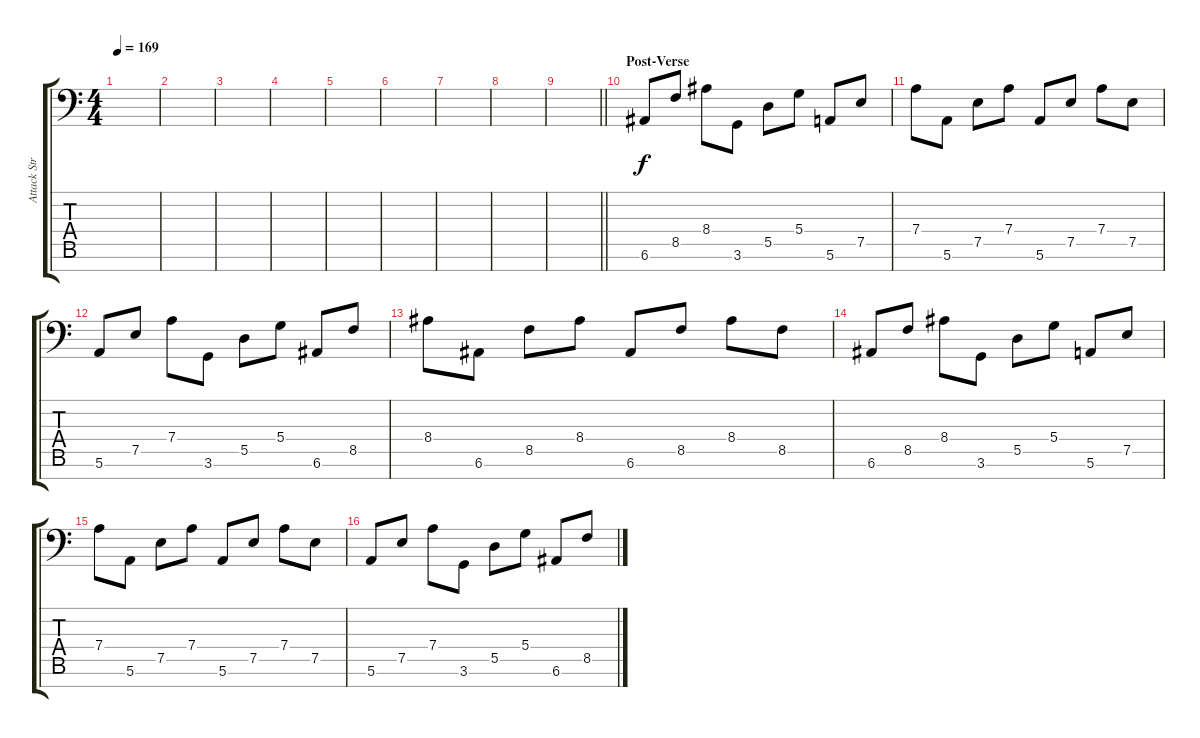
\track ("Attack Strings" "Attack Str") {instrument pizzicatostrings}
\staff {score tabs}
\tuning (E4 B3 G3 D3 A2 E2 A1) {hide}
\ts (4 4)
\tempo 169
\clef f4
\ks c
|
|
|
|
|
|
|
|
\barLineRight lightlight
|
\section ("" "Post-Verse")
6.6.8 8.5.8 8.4.8 3.6.8 5.5.8 5.4.8 5.6.8 7.5.8 |
7.4.8 5.6.8 7.5.8 7.4.8 5.6.8 7.5.8 7.4.8 7.5.8 |
5.6.8 7.5.8 7.4.8 3.6.8 5.5.8 5.4.8 6.6.8 8.5.8 |
8.4.8 6.6.8 8.5.8 8.4.8 6.6.8 8.5.8 8.4.8 8.5.8 |
6.6.8 8.5.8 8.4.8 3.6.8 5.5.8 5.4.8 5.6.8 7.5.8 |
7.4.8 5.6.8 7.5.8 7.4.8 5.6.8 7.5.8 7.4.8 7.5.8 |
5.6.8 7.5.8 7.4.8 3.6.8 5.5.8 5.4.8 6.6.8 8.5.8
